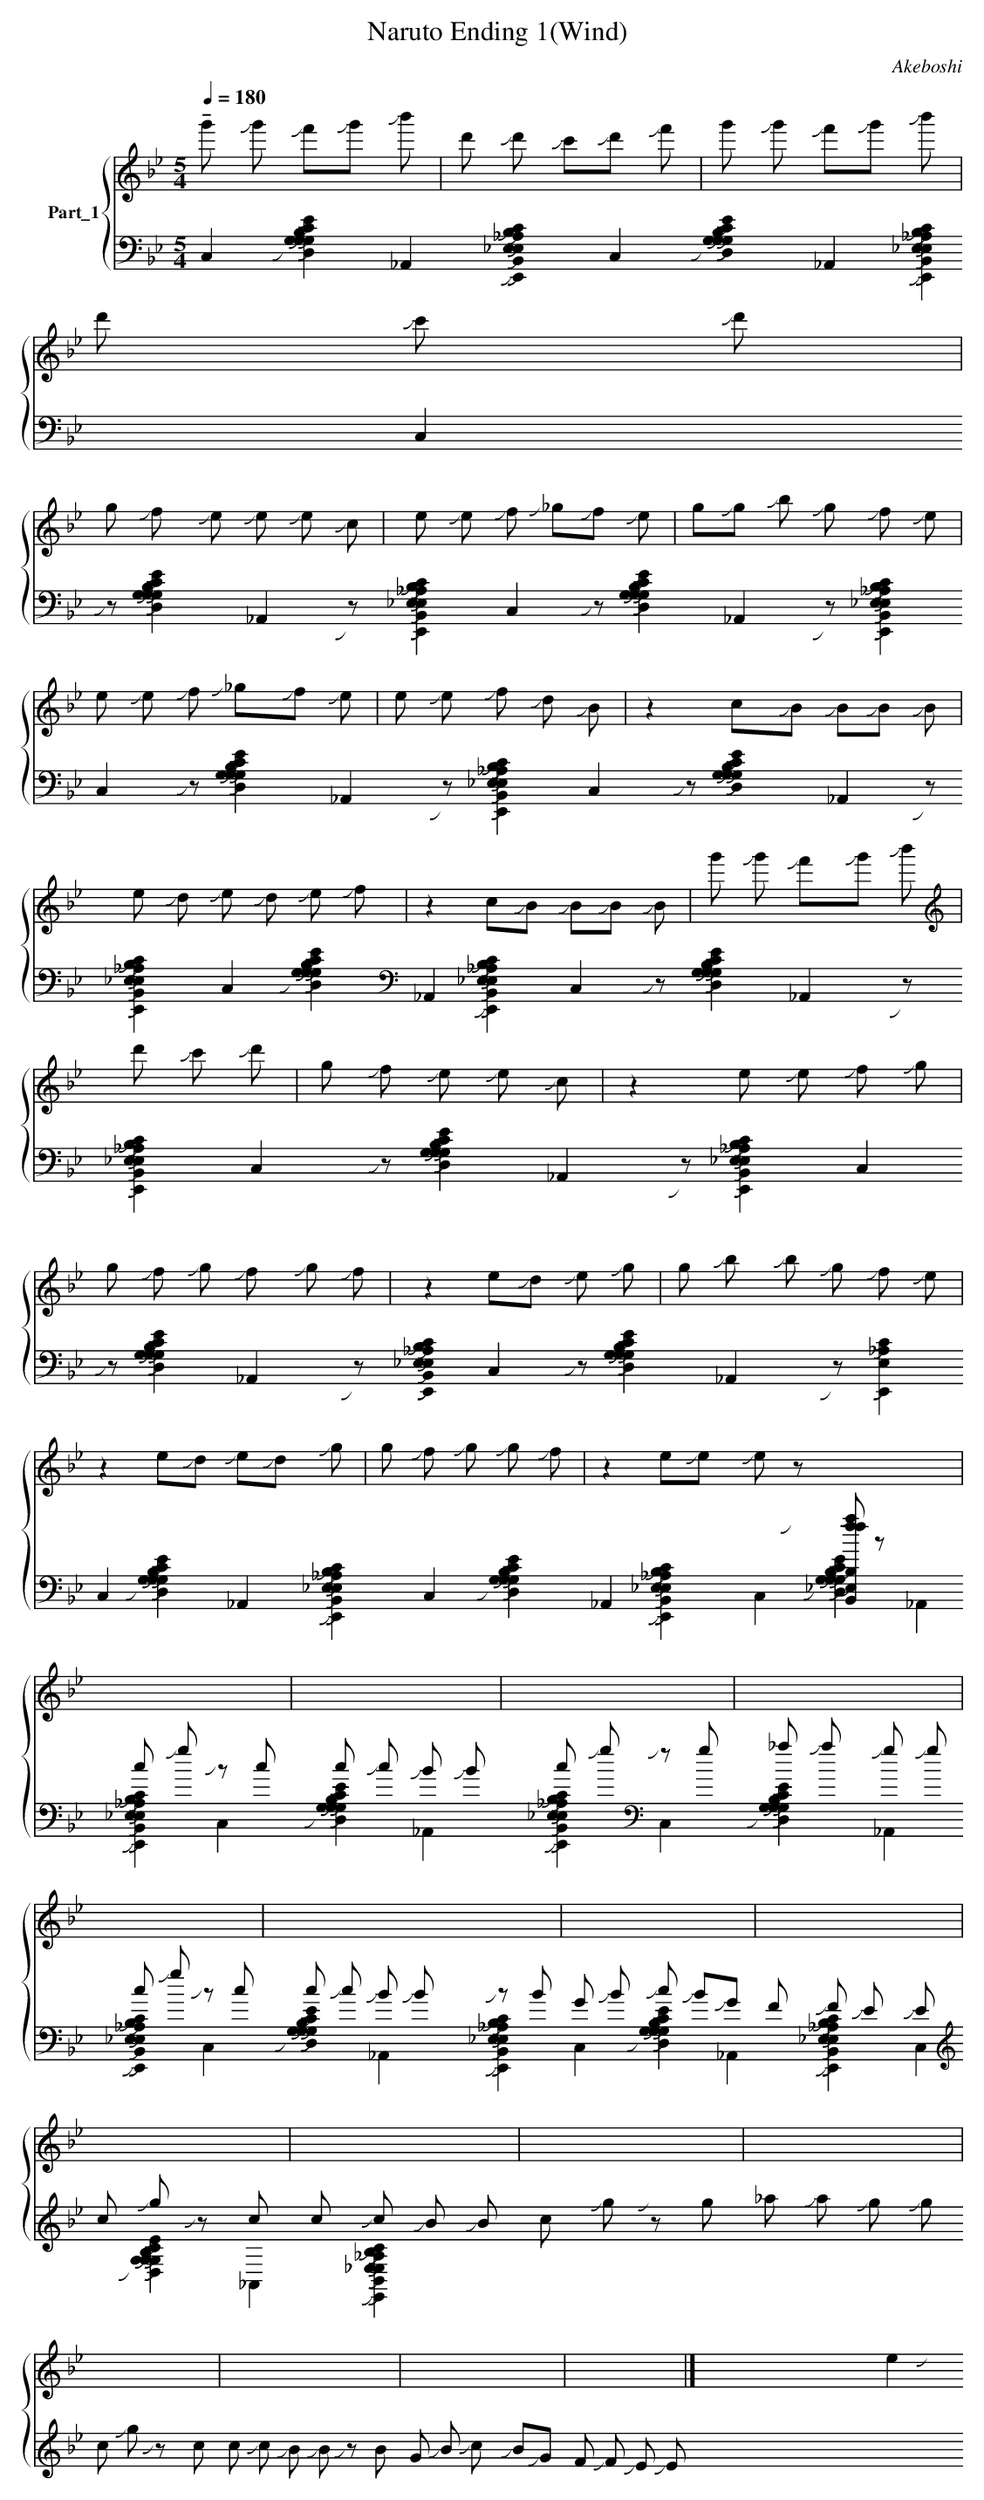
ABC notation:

X:1
T:Naruto Ending 1(Wind)
C:Akeboshi
%%score { ( 1 3 ) | 2 }
L:1/4
Q:1/4=180
M:5/4
K:Bb
V:1 treble nm="Part_1"
L:1/8
V:3 treble
V:2 bass
V:1
 !tenuto!g'I1J3 g'I2J f'I3Jg'I4J b'I5J4 | d'I6J3 d'I7J c'I8Jd'I9J f'I10J4 | %2
 g'I11J3 g'I12J f'I13Jg'I14J b'I15J4 |$ d'I16J4 c'I17J2 d'I18J4 |$ %4
 gI19J2 fI20J eI21J2 eI22J eI23J2 cI24J2 | eI25J2 eI26J2 fI27J2 _gI28JfI29J eI30J2 | %6
 gI31JgI32J bI33J2 gI34J fI35J3 eI36J2 |$ eI37J2 eI38J2 fI39J2 _gI40JfI41J eI42J2 | %8
 eI43J2 eI44J2 fI45J dI46J3 BI47J2 | z2 cI49JBI50J BI51JBI52J BI53J4 |$ %10
 eI54J2 dI55J eI56J2 dI57J eI58J2 fI59J2 | z2 cI61JBI62J BI63JBI64J BI65J4 | %12
 g'I66J3 g'I67J f'I68Jg'I69J b'I70J4 |$[K:treble] d'I71J4 c'I72J2 d'I73J4 | %14
 gI74J2 fI75J2 eI76J2 eI77J2 cI78J2 | z2 eI80J eI81J2 fI82J gI83J4 |$ %16
 gI84J2 fI85J gI86J2 fI87J gI88J2 fI89J2 | z2 eI91JdI92J eI93J2 gI94J4 | %18
 gI95J2 bI96J bI97J2 gI98J fI99J2 eI100J2 |$ z2 eI102JdI103J eI104JdI105J gI106J4 | %20
 gI107J2 fI108J gI109J3 gI110J2 fI111J2 | %21
 z2 eI113J/eI114J/ eI115J2 z[I:staff +1] [B,,I117J_E,I118JB,I119J][I:staff -1] z x2 |$ %22
 cI122J4 gI123J4 z cI125J | cI126J2 cI127J2 BI128J2 BI129J4 | cI130J4 gI131J4 z gI133J | %25
 _aI134J2 aI135J2 gI136J2 gI137J4 |$ cI138J4 gI139J4 z cI141J | %27
 cI142J2 cI143J2 BI144J2 BI145J2 z BI147J | GI148J3 BI149J3 cI150J2 BI151JGI152J | %29
 FI153J2 FI154J2 EI155J2 EI156J4 |$[K:treble] cI157J4 gI158J4 z cI160J | %31
 cI161J2 cI162J2 BI163J2 BI164J4 | cI165J4 gI166J4 z gI168J | _aI169J2 aI170J2 gI171J2 gI172J4 |$ %34
 cI173J4 gI174J4 z cI176J | cI177J2 cI178J2 BI179J2 BI180J2 z BI182J | %36
 GI183J3 BI184J3 cI185J2 BI186JGI187J | FI188J2 FI189J2 EI190J2 EI191J4 |] %38
V:2
 C,I192J [G,I193JCI194JEI195J]2 G,I196J [D,I197JG,I198JB,I199J] | %1
 _A,,I200J [E,I201J_A,I202JCI203J]2 E,,I204J [B,,I205J_E,I206JB,I207J] | %2
 C,I208J [G,I209JCI210JEI211J]2 G,I212J [D,I213JG,I214JB,I215J] |$ %3
 _A,,I216J [E,I217J_A,I218JCI219J]2 E,,I220J [B,,I221J_E,I222JB,I223J] |$ %4
 C,I224J/ z/ [G,I226JCI227JEI228J] z G,I230J/ z/ [D,I232JG,I233JB,I234J]/ z/ | %5
 _A,,I236J/ z/ [E,I238J_A,I239JCI240J] z E,,I242J/ z/ [B,,I244J_E,I245JB,I246J]/ z/ | %6
 C,I248J/ z/ [G,I250JCI251JEI252J] z G,I254J/ z/ [D,I256JG,I257JB,I258J]/ z/ |$ %7
 _A,,I260J/ z/ [E,I262J_A,I263JCI264J] z E,,I266J/ z/ [B,,I268J_E,I269JB,I270J]/ z/ | %8
 C,I272J/ z/ [G,I274JCI275JEI276J] z G,I278J/ z/ [D,I280JG,I281JB,I282J]/ z/ | %9
 _A,,I284J/ z/ [E,I286J_A,I287JCI288J] z E,,I290J/ z/ [B,,I292J_E,I293JB,I294J]/ z/ |$ %10
 C,I296J/ z/ [G,I298JCI299JEI300J] z G,I302J/ z/ [D,I304JG,I305JB,I306J]/ z/ | %11
 _A,,I308J/ z/ [E,I310J_A,I311JCI312J] z E,,I314J/ z/ [B,,I316J_E,I317JB,I318J]/ z/ | %12
 C,I320J [G,I321JCI322JEI323J]2 G,I324J [D,I325JG,I326JB,I327J] |$ %13
[K:bass] _A,,I328J [E,I329J_A,I330JCI331J]2 E,,I332J [B,,I333J_E,I334JB,I335J] | %14
 C,I336J/ z/ [G,I338JCI339JEI340J] z G,I342J/ z/ [D,I344JG,I345JB,I346J]/ z/ | %15
 _A,,I348J/ z/ [E,I350J_A,I351JCI352J] z E,,I354J/ z/ [B,,I356J_E,I357JB,I358J]/ z/ |$ %16
 C,I360J/ z/ [G,I362JCI363JEI364J] z G,I366J/ z/ [D,I368JG,I369JB,I370J]/ z/ | %17
 _A,,I372J/ z/ [E,I374J_A,I375JCI376J] z E,,I378J/ z/ [B,,I380J_E,I381JB,I382J]/ z/ | %18
 C,I384J/ z/ [G,I386JCI387JEI388J] z G,I390J/ z/ [D,I392JG,I393JB,I394J]/ z/ |$ %19
 _A,,I396J/ z/ [E,I398J_A,I399JCI400J] z E,,I402J/ z/ [B,,I404J_E,I405JB,I406J]/ z/ | %20
 C,I408J/ z/ [G,I410JCI411JEI412J] z G,I414J/ z/ [D,I416JG,I417JB,I418J]/ z/ | %21
 _A,,I420J/ z/ [E,I422J_A,I423JCI424J] E,,I425J/ x5/2 |$ %22
 C,I427J [G,I428JCI429JEI430J]2 G,I431J [D,I432JG,I433JB,I434J] | %23
 _A,,I435J [E,I436J_A,I437JCI438J]2 E,,I439J [B,,I440J_E,I441JB,I442J] | %24
 C,I443J [G,I444JCI445JEI446J]2 G,I447J [D,I448JG,I449JB,I450J] | %25
 _A,,I451J [E,I452J_A,I453JCI454J]2 E,,I455J [B,,I456J_E,I457JB,I458J] |$ %26
 C,I459J [G,I460JCI461JEI462J]2 G,I463J [D,I464JG,I465JB,I466J] | %27
 _A,,I467J [E,I468J_A,I469JCI470J]2 E,,I471J [B,,I472J_E,I473JB,I474J] | %28
 C,I475J [G,I476JCI477JEI478J]2 G,I479J [D,I480JG,I481JB,I482J] | %29
 _A,,I483J [E,I484J_A,I485JCI486J]2 E,,I487J [B,,I488J_E,I489JB,I490J] |$ %30
[K:bass] C,I491J [G,I492JCI493JEI494J]2 G,I495J [D,I496JG,I497JB,I498J] | %31
 _A,,I499J [E,I500J_A,I501JCI502J]2 E,,I503J [B,,I504J_E,I505JB,I506J] | %32
 C,I507J [G,I508JCI509JEI510J]2 G,I511J [D,I512JG,I513JB,I514J] | %33
 _A,,I515J [E,I516J_A,I517JCI518J]2 E,,I519J [B,,I520J_E,I521JB,I522J] |$ %34
 C,I523J [G,I524JCI525JEI526J]2 G,I527J [D,I528JG,I529JB,I530J] | %35
 _A,,I531J [E,I532J_A,I533JCI534J]2 E,,I535J [B,,I536J_E,I537JB,I538J] | %36
 C,I539J [G,I540JCI541JEI542J]2 G,I543J [D,I544JG,I545JB,I546J] | %37
 _A,,I547J [E,I548J_A,I549JCI550J]2 E,,I551J [B,,I552J_E,I553JB,I554J] |] %38
V:3
 x5 | x5 | x5 |$ x5 |$ x5 | x5 | x5 |$ x5 | x5 | x5 |$ x5 | x5 | x5 |$[K:treble] x5 | x5 | x5 |$ %16
 x5 | x5 | x5 |$ x5 | x5 | x2 eI577J2 x |$ x5 | x5 | x5 | x5 |$ x5 | x5 | x5 | x5 |$[K:treble] x5 | %31
 x5 | x5 | x5 |$ x5 | x5 | x5 | x5 |] %38
